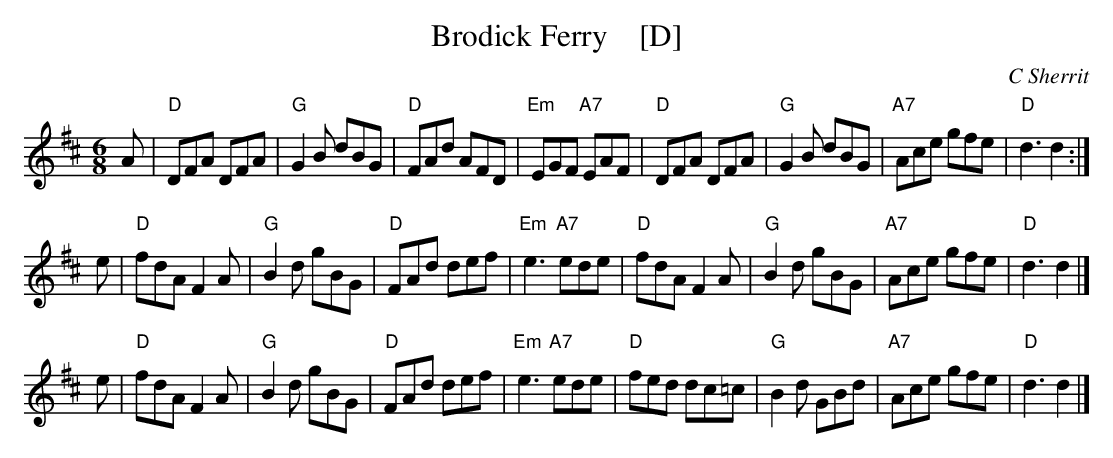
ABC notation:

X:1
T: Brodick Ferry    [D]
C: C Sherrit
M: 6/8
L: 1/8
K: D
A |\
"D"DFA DFA | "G"G2B dBG | "D"FAd AFD | "Em"EGF "A7"EAF |\
"D"DFA DFA | "G"G2B dBG | "A7"Ace gfe | "D"d3 d2 :|
e |\
"D"fdA F2A | "G"B2d gBG | "D"FAd def | "Em"e3 "A7"ede |\
"D"fdA F2A | "G"B2d gBG | "A7"Ace gfe | "D"d3 d2 |]
e |\
"D"fdA F2A | "G"B2d gBG | "D"FAd def | "Em"e3 "A7"ede |\
"D"fed dc=c | "G"B2d GBd | "A7"Ace gfe | "D"d3 d2 |]
